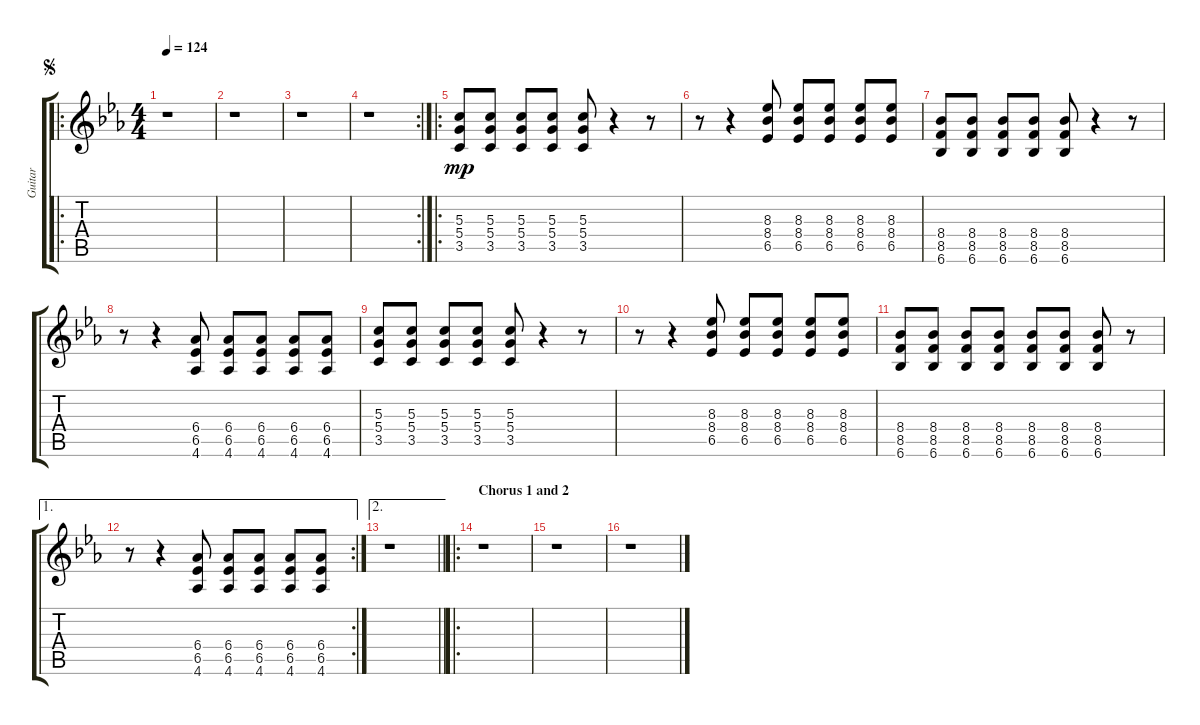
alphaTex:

\track ("Guitar " "Guitar ") {instrument electricguitarclean}
\staff {score tabs}
\tuning (E4 B3 G3 D3 A2 E2) {hide}
\ro
\ts (4 4)
\jump segno
\tempo 124
\clef g2
\ks eb
r.1{dy mp instrument electricguitarclean} |
r.1 |
r.1 |
\rc 2
r.1 |
\ro
(5.3 5.4 3.5).8 (5.3 5.4 3.5).8 (5.3 5.4 3.5).8 (5.3 5.4 3.5).8 (5.3 5.4 3.5).8 r.4 r.8 |
r.8 r.4 (8.3 8.4 6.5).8 (8.3 8.4 6.5).8 (8.3 8.4 6.5).8 (8.3 8.4 6.5).8 (8.3 8.4 6.5).8 |
(8.4 8.5 6.6).8 (8.4 8.5 6.6).8 (8.4 8.5 6.6).8 (8.4 8.5 6.6).8 (8.4 8.5 6.6).8 r.4 r.8 |
r.8 r.4 (6.4 6.5 4.6).8 (6.4 6.5 4.6).8 (6.4 6.5 4.6).8 (6.4 6.5 4.6).8 (6.4 6.5 4.6).8 |
(5.3 5.4 3.5).8 (5.3 5.4 3.5).8 (5.3 5.4 3.5).8 (5.3 5.4 3.5).8 (5.3 5.4 3.5).8 r.4 r.8 |
r.8 r.4 (8.3 8.4 6.5).8 (8.3 8.4 6.5).8 (8.3 8.4 6.5).8 (8.3 8.4 6.5).8 (8.3 8.4 6.5).8 |
(8.4 8.5 6.6).8 (8.4 8.5 6.6).8 (8.4 8.5 6.6).8 (8.4 8.5 6.6).8 (8.4 8.5 6.6).8 (8.4 8.5 6.6).8 (8.4 8.5 6.6).8 r.8 |
\ae 1
\rc 2
r.8 r.4 (6.4 6.5 4.6).8 (6.4 6.5 4.6).8 (6.4 6.5 4.6).8 (6.4 6.5 4.6).8 (6.4 6.5 4.6).8 |
\ae 2
\barLineRight lightlight
r.1 |
\ro
\section ("" "Chorus 1 and 2")
r.1 |
r.1 |
r.1
